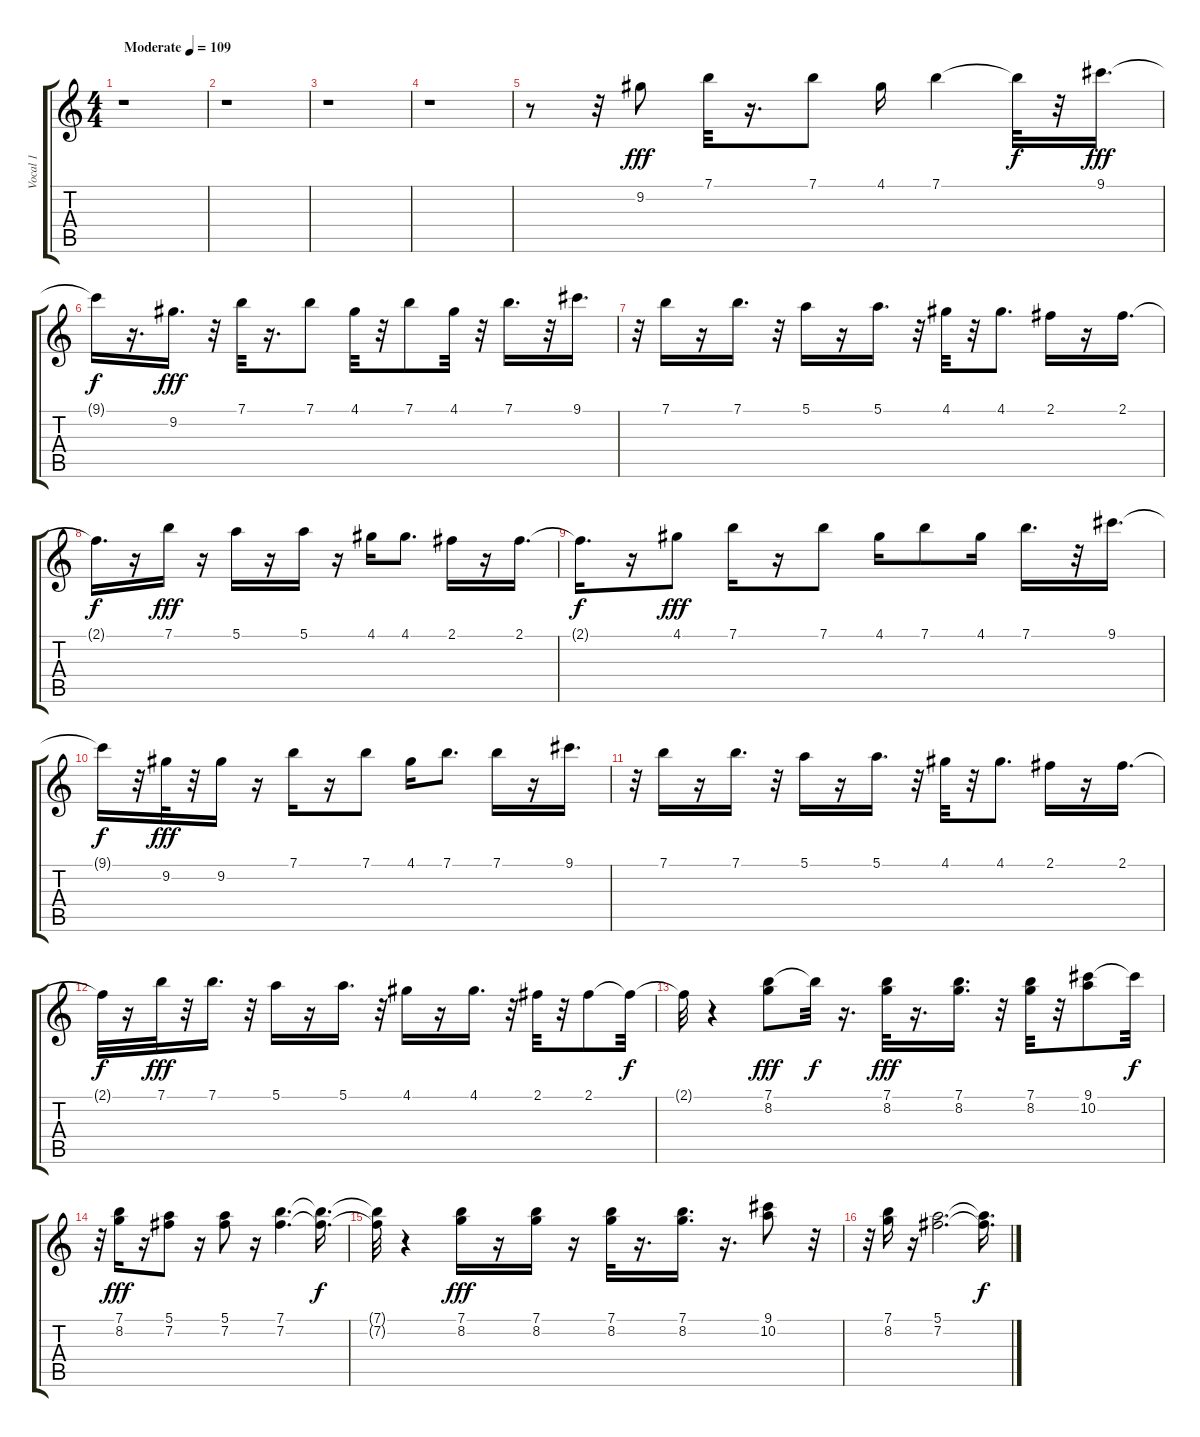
\track ("Vocal 1" "Vocal 1") {instrument contrabass}
\staff {score tabs}
\tuning (E4 B3 G3 D3 A2 E2) {hide}
\ts (4 4)
\tempo (109 "Moderate")
\clef g2
\ks c
r.1{dy fff instrument contrabass} |
r.1 |
r.1 |
r.1 |
r.8 r.32 9.2.8 7.1.32 r.16{d} 7.1.8 4.1.16 7.1.4 7.1{t}.32{dy f} r.32 9.1.16{d dy fff} |
9.1{t}.16{dy f} r.16{d} 9.2.16{d dy fff} r.32 7.1.32 r.16{d} 7.1.8 4.1.32 r.32 7.1.8 4.1.32 r.32 7.1.16{d} r.32 9.1.16{d} |
r.32 7.1.16 r.16 7.1.16{d} r.32 5.1.16 r.16 5.1.16{d} r.32 4.1.32 r.32 4.1.8{d} 2.1.16 r.16 2.1.16{d} |
2.1{t}.16{d dy f} r.16 7.1.16{dy fff} r.16 5.1.16 r.16 5.1.16 r.16 4.1.16 4.1.8{d} 2.1.16 r.16 2.1.16{d} |
2.1{t}.16{d dy f} r.16 4.1.8{dy fff} 7.1.16 r.16 7.1.8 4.1.16 7.1.8 4.1.16 7.1.16{d} r.32 9.1.16{d} |
9.1{t}.16{dy f} r.32 9.2.32{dy fff} r.32 9.2.16 r.16 7.1.16 r.16 7.1.8 4.1.16 7.1.8{d} 7.1.16 r.16 9.1.16{d} |
r.32 7.1.16 r.16 7.1.16{d} r.32 5.1.16 r.16 5.1.16{d} r.32 4.1.32 r.32 4.1.8{d} 2.1.16 r.16 2.1.16{d} |
2.1{t}.32{dy f} r.16 7.1.32{dy fff} r.32 7.1.16{d} r.32 5.1.16 r.16 5.1.16{d} r.32 4.1.16 r.16 4.1.16{d} r.32 2.1.32 r.32 2.1.8 2.1{t}.32{dy f} |
2.1{t}.32 r.4 (7.1 8.2).8{dy fff} 7.1{t}.32{dy f} r.16{d} (7.1 8.2).32{dy fff} r.16{d} (7.1 8.2).16{d} r.32 (7.1 8.2).32 r.32 (9.1 10.2).8 9.1{t}.32{dy f} |
r.32 (7.1 8.2).16{dy fff} r.16 (5.1 7.2).8 r.16 (5.1 7.2).8 r.16 (7.1 7.2).4{d} (7.1{t} 7.2{t}).16{d dy f} |
(7.1{t} 7.2{t}).32 r.4 (7.1 8.2).16{dy fff} r.16 (7.1 8.2).16 r.16 (7.1 8.2).32 r.16{d} (7.1 8.2).16{d} r.16{d} (9.1 10.2).8 r.32 |
r.32 (7.1 8.2).16 r.16 (5.1 7.2).2{d} (5.1{t} 7.2{t}).16{d dy f}
